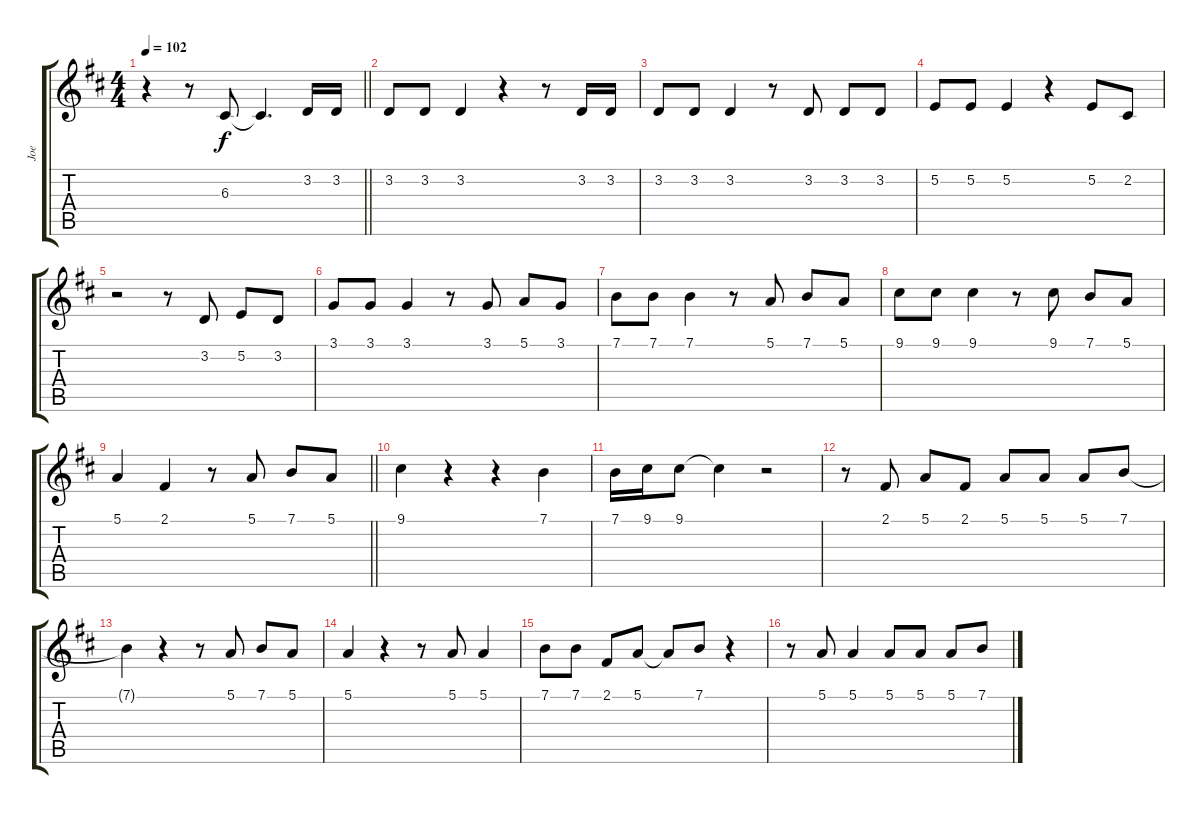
\track ("Joe" "Joe") {instrument lead1square}
\staff {score tabs}
\tuning (E4 B3 G3 D3 A2 E2) {hide}
\ts (4 4)
\tempo 102
\clef g2
\barLineRight lightlight
\ks d
r.4{dy f} r.8 6.3.8 6.3{t}.4{d} 3.2.16 3.2.16 |
3.2.8 3.2.8 3.2.4 r.4 r.8 3.2.16 3.2.16 |
3.2.8 3.2.8 3.2.4 r.8 3.2.8 3.2.8 3.2.8 |
5.2.8 5.2.8 5.2.4 r.4 5.2.8 2.2.8 |
r.2 r.8 3.2.8 5.2.8 3.2.8 |
3.1.8 3.1.8 3.1.4 r.8 3.1.8 5.1.8 3.1.8 |
7.1.8 7.1.8 7.1.4 r.8 5.1.8 7.1.8 5.1.8 |
9.1.8 9.1.8 9.1.4 r.8 9.1.8 7.1.8 5.1.8 |
\barLineRight lightlight
5.1.4 2.1.4 r.8 5.1.8 7.1.8 5.1.8 |
9.1.4 r.4 r.4 7.1.4 |
7.1.16 9.1.16 9.1.8 9.1{t}.4 r.2 |
r.8 2.1.8 5.1.8 2.1.8 5.1.8 5.1.8 5.1.8 7.1.8 |
7.1{t}.4 r.4 r.8 5.1.8 7.1.8 5.1.8 |
5.1.4 r.4 r.8 5.1.8 5.1.4 |
7.1.8 7.1.8 2.1.8 5.1.8 5.1{t}.8 7.1.8 r.4 |
r.8 5.1.8 5.1.4 5.1.8 5.1.8 5.1.8 7.1.8
